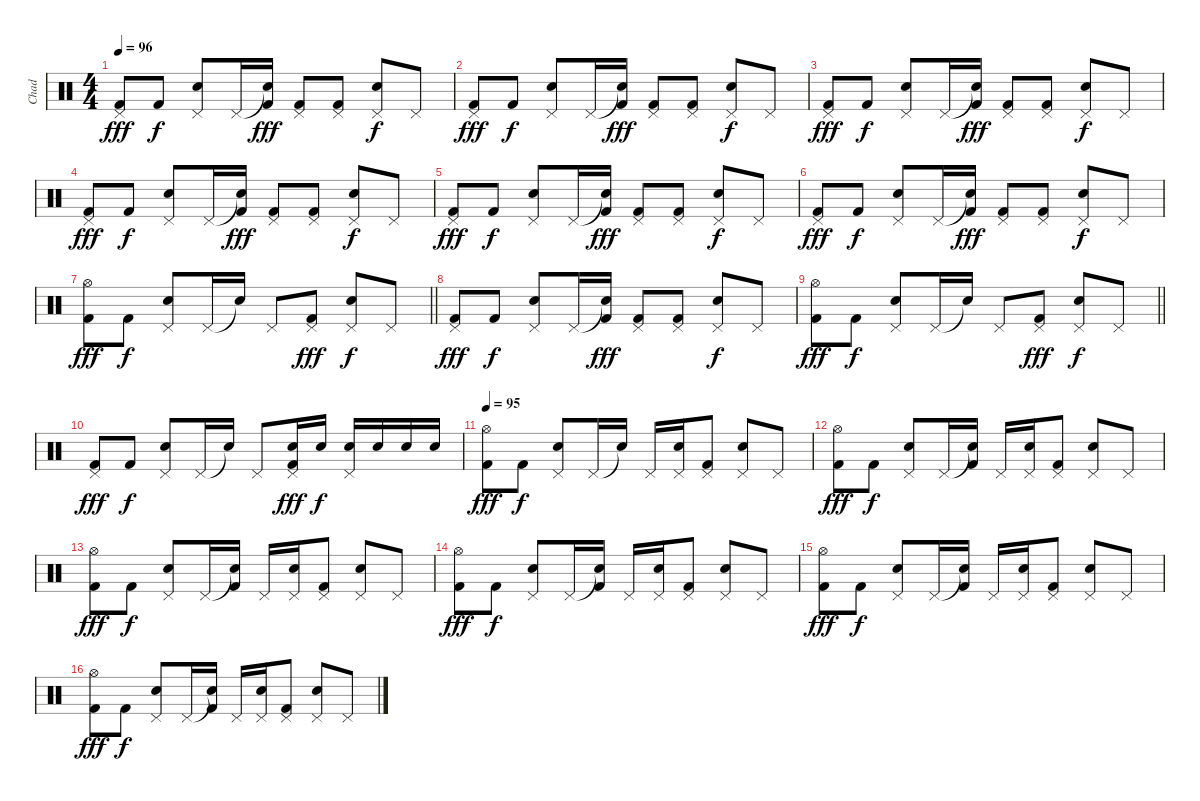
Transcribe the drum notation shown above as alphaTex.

\track ("Chad" "Chad") {instrument percussion}
\staff {score}
\articulation defaults
\ts (4 4)
\tempo 96
\clef neutral
\ks c
("Pedal Hi-Hat (hit)" "Kick (hit) 2").8{dy fff} "Kick (hit) 2".8{dy f} ("Pedal Hi-Hat (hit)" "Snare (hit) 2").8 "Pedal Hi-Hat (hit)".16 ("Snare (hit)"{t} "Kick (hit) 2").16{dy fff} ("Pedal Hi-Hat (hit)" "Kick (hit) 2").8 ("Pedal Hi-Hat (hit)" "Kick (hit) 2").8 ("Pedal Hi-Hat (hit)" "Snare (hit) 2").8{dy f} "Pedal Hi-Hat (hit)".8 |
("Pedal Hi-Hat (hit)" "Kick (hit) 2").8{dy fff} "Kick (hit) 2".8{dy f} ("Pedal Hi-Hat (hit)" "Snare (hit) 2").8 "Pedal Hi-Hat (hit)".16 ("Snare (hit)"{t} "Kick (hit) 2").16{dy fff} ("Pedal Hi-Hat (hit)" "Kick (hit) 2").8 ("Pedal Hi-Hat (hit)" "Kick (hit) 2").8 ("Pedal Hi-Hat (hit)" "Snare (hit) 2").8{dy f} "Pedal Hi-Hat (hit)".8 |
("Pedal Hi-Hat (hit)" "Kick (hit) 2").8{dy fff} "Kick (hit) 2".8{dy f} ("Pedal Hi-Hat (hit)" "Snare (hit) 2").8 "Pedal Hi-Hat (hit)".16 ("Snare (hit)"{t} "Kick (hit) 2").16{dy fff} ("Pedal Hi-Hat (hit)" "Kick (hit) 2").8 ("Pedal Hi-Hat (hit)" "Kick (hit) 2").8 ("Pedal Hi-Hat (hit)" "Snare (hit) 2").8{dy f} "Pedal Hi-Hat (hit)".8 |
("Pedal Hi-Hat (hit)" "Kick (hit) 2").8{dy fff} "Kick (hit) 2".8{dy f} ("Pedal Hi-Hat (hit)" "Snare (hit) 2").8 "Pedal Hi-Hat (hit)".16 ("Snare (hit)"{t} "Kick (hit) 2").16{dy fff} ("Pedal Hi-Hat (hit)" "Kick (hit) 2").8 ("Pedal Hi-Hat (hit)" "Kick (hit) 2").8 ("Pedal Hi-Hat (hit)" "Snare (hit) 2").8{dy f} "Pedal Hi-Hat (hit)".8 |
("Pedal Hi-Hat (hit)" "Kick (hit) 2").8{dy fff} "Kick (hit) 2".8{dy f} ("Pedal Hi-Hat (hit)" "Snare (hit) 2").8 "Pedal Hi-Hat (hit)".16 ("Snare (hit)"{t} "Kick (hit) 2").16{dy fff} ("Pedal Hi-Hat (hit)" "Kick (hit) 2").8 ("Pedal Hi-Hat (hit)" "Kick (hit) 2").8 ("Pedal Hi-Hat (hit)" "Snare (hit) 2").8{dy f} "Pedal Hi-Hat (hit)".8 |
("Pedal Hi-Hat (hit)" "Kick (hit) 2").8{dy fff} "Kick (hit) 2".8{dy f} ("Pedal Hi-Hat (hit)" "Snare (hit) 2").8 "Pedal Hi-Hat (hit)".16 ("Snare (hit)"{t} "Kick (hit) 2").16{dy fff} ("Pedal Hi-Hat (hit)" "Kick (hit) 2").8 ("Pedal Hi-Hat (hit)" "Kick (hit) 2").8 ("Pedal Hi-Hat (hit)" "Snare (hit) 2").8{dy f} "Pedal Hi-Hat (hit)".8 |
\barLineRight lightlight
("Hi-Hat (open)" "Kick (hit) 2").8{dy fff} "Kick (hit) 2".8{dy f} ("Pedal Hi-Hat (hit)" "Snare (hit) 2").8 "Pedal Hi-Hat (hit)".16 "Snare (hit)"{t}.16 "Pedal Hi-Hat (hit)".8 ("Pedal Hi-Hat (hit)" "Kick (hit) 2").8{dy fff} ("Pedal Hi-Hat (hit)" "Snare (hit) 2").8{dy f} "Pedal Hi-Hat (hit)".8 |
("Pedal Hi-Hat (hit)" "Kick (hit) 2").8{dy fff} "Kick (hit) 2".8{dy f} ("Pedal Hi-Hat (hit)" "Snare (hit) 2").8 "Pedal Hi-Hat (hit)".16 ("Snare (hit)"{t} "Kick (hit) 2").16{dy fff} ("Pedal Hi-Hat (hit)" "Kick (hit) 2").8 ("Pedal Hi-Hat (hit)" "Kick (hit) 2").8 ("Pedal Hi-Hat (hit)" "Snare (hit) 2").8{dy f} "Pedal Hi-Hat (hit)".8 |
\barLineRight lightlight
("Hi-Hat (open)" "Kick (hit) 2").8{dy fff} "Kick (hit) 2".8{dy f} ("Pedal Hi-Hat (hit)" "Snare (hit) 2").8 "Pedal Hi-Hat (hit)".16 "Snare (hit)"{t}.16 "Pedal Hi-Hat (hit)".8 ("Pedal Hi-Hat (hit)" "Kick (hit) 2").8{dy fff} ("Pedal Hi-Hat (hit)" "Snare (hit) 2").8{dy f} "Pedal Hi-Hat (hit)".8 |
("Pedal Hi-Hat (hit)" "Kick (hit) 2").8{dy fff} "Kick (hit) 2".8{dy f} ("Pedal Hi-Hat (hit)" "Snare (hit) 2").8 "Pedal Hi-Hat (hit)".16 "Snare (hit)"{t}.16 "Pedal Hi-Hat (hit)".8 ("Pedal Hi-Hat (hit)" "Snare (hit) 2" "Kick (hit) 2").16{dy fff} "Snare (hit) 2".16{dy f} ("Pedal Hi-Hat (hit)" "Snare (hit) 2").16 "Snare (hit) 2".16 "Snare (hit) 2".16 "Snare (hit) 2".16 |
\tempo 95
("Hi-Hat (open)" "Kick (hit) 2").8{dy fff} "Kick (hit) 2".8{dy f} ("Pedal Hi-Hat (hit)" "Snare (hit) 2").8 "Pedal Hi-Hat (hit)".16 "Snare (hit)"{t}.16 "Pedal Hi-Hat (hit)".16 ("Pedal Hi-Hat (hit)" "Snare (hit) 2").16 ("Pedal Hi-Hat (hit)" "Kick (hit) 2").8 ("Pedal Hi-Hat (hit)" "Snare (hit) 2").8 "Pedal Hi-Hat (hit)".8 |
("Hi-Hat (open)" "Kick (hit) 2").8{dy fff} "Kick (hit) 2".8{dy f} ("Pedal Hi-Hat (hit)" "Snare (hit) 2").8 "Pedal Hi-Hat (hit)".16 ("Snare (hit)"{t} "Kick (hit) 2").16 "Pedal Hi-Hat (hit)".16 ("Pedal Hi-Hat (hit)" "Snare (hit) 2").16 ("Pedal Hi-Hat (hit)" "Kick (hit) 2").8 ("Pedal Hi-Hat (hit)" "Snare (hit) 2").8 "Pedal Hi-Hat (hit)".8 |
("Hi-Hat (open)" "Kick (hit) 2").8{dy fff} "Kick (hit) 2".8{dy f} ("Pedal Hi-Hat (hit)" "Snare (hit) 2").8 "Pedal Hi-Hat (hit)".16 ("Snare (hit)"{t} "Kick (hit) 2").16 "Pedal Hi-Hat (hit)".16 ("Pedal Hi-Hat (hit)" "Snare (hit) 2").16 ("Pedal Hi-Hat (hit)" "Kick (hit) 2").8 ("Pedal Hi-Hat (hit)" "Snare (hit) 2").8 "Pedal Hi-Hat (hit)".8 |
("Hi-Hat (open)" "Kick (hit) 2").8{dy fff} "Kick (hit) 2".8{dy f} ("Pedal Hi-Hat (hit)" "Snare (hit) 2").8 "Pedal Hi-Hat (hit)".16 ("Snare (hit)"{t} "Kick (hit) 2").16 "Pedal Hi-Hat (hit)".16 ("Pedal Hi-Hat (hit)" "Snare (hit) 2").16 ("Pedal Hi-Hat (hit)" "Kick (hit) 2").8 ("Pedal Hi-Hat (hit)" "Snare (hit) 2").8 "Pedal Hi-Hat (hit)".8 |
("Hi-Hat (open)" "Kick (hit) 2").8{dy fff} "Kick (hit) 2".8{dy f} ("Pedal Hi-Hat (hit)" "Snare (hit) 2").8 "Pedal Hi-Hat (hit)".16 ("Snare (hit)"{t} "Kick (hit) 2").16 "Pedal Hi-Hat (hit)".16 ("Pedal Hi-Hat (hit)" "Snare (hit) 2").16 ("Pedal Hi-Hat (hit)" "Kick (hit) 2").8 ("Pedal Hi-Hat (hit)" "Snare (hit) 2").8 "Pedal Hi-Hat (hit)".8 |
("Hi-Hat (open)" "Kick (hit) 2").8{dy fff} "Kick (hit) 2".8{dy f} ("Pedal Hi-Hat (hit)" "Snare (hit) 2").8 "Pedal Hi-Hat (hit)".16 ("Snare (hit)"{t} "Kick (hit) 2").16 "Pedal Hi-Hat (hit)".16 ("Pedal Hi-Hat (hit)" "Snare (hit) 2").16 ("Pedal Hi-Hat (hit)" "Kick (hit) 2").8 ("Pedal Hi-Hat (hit)" "Snare (hit) 2").8 "Pedal Hi-Hat (hit)".8
